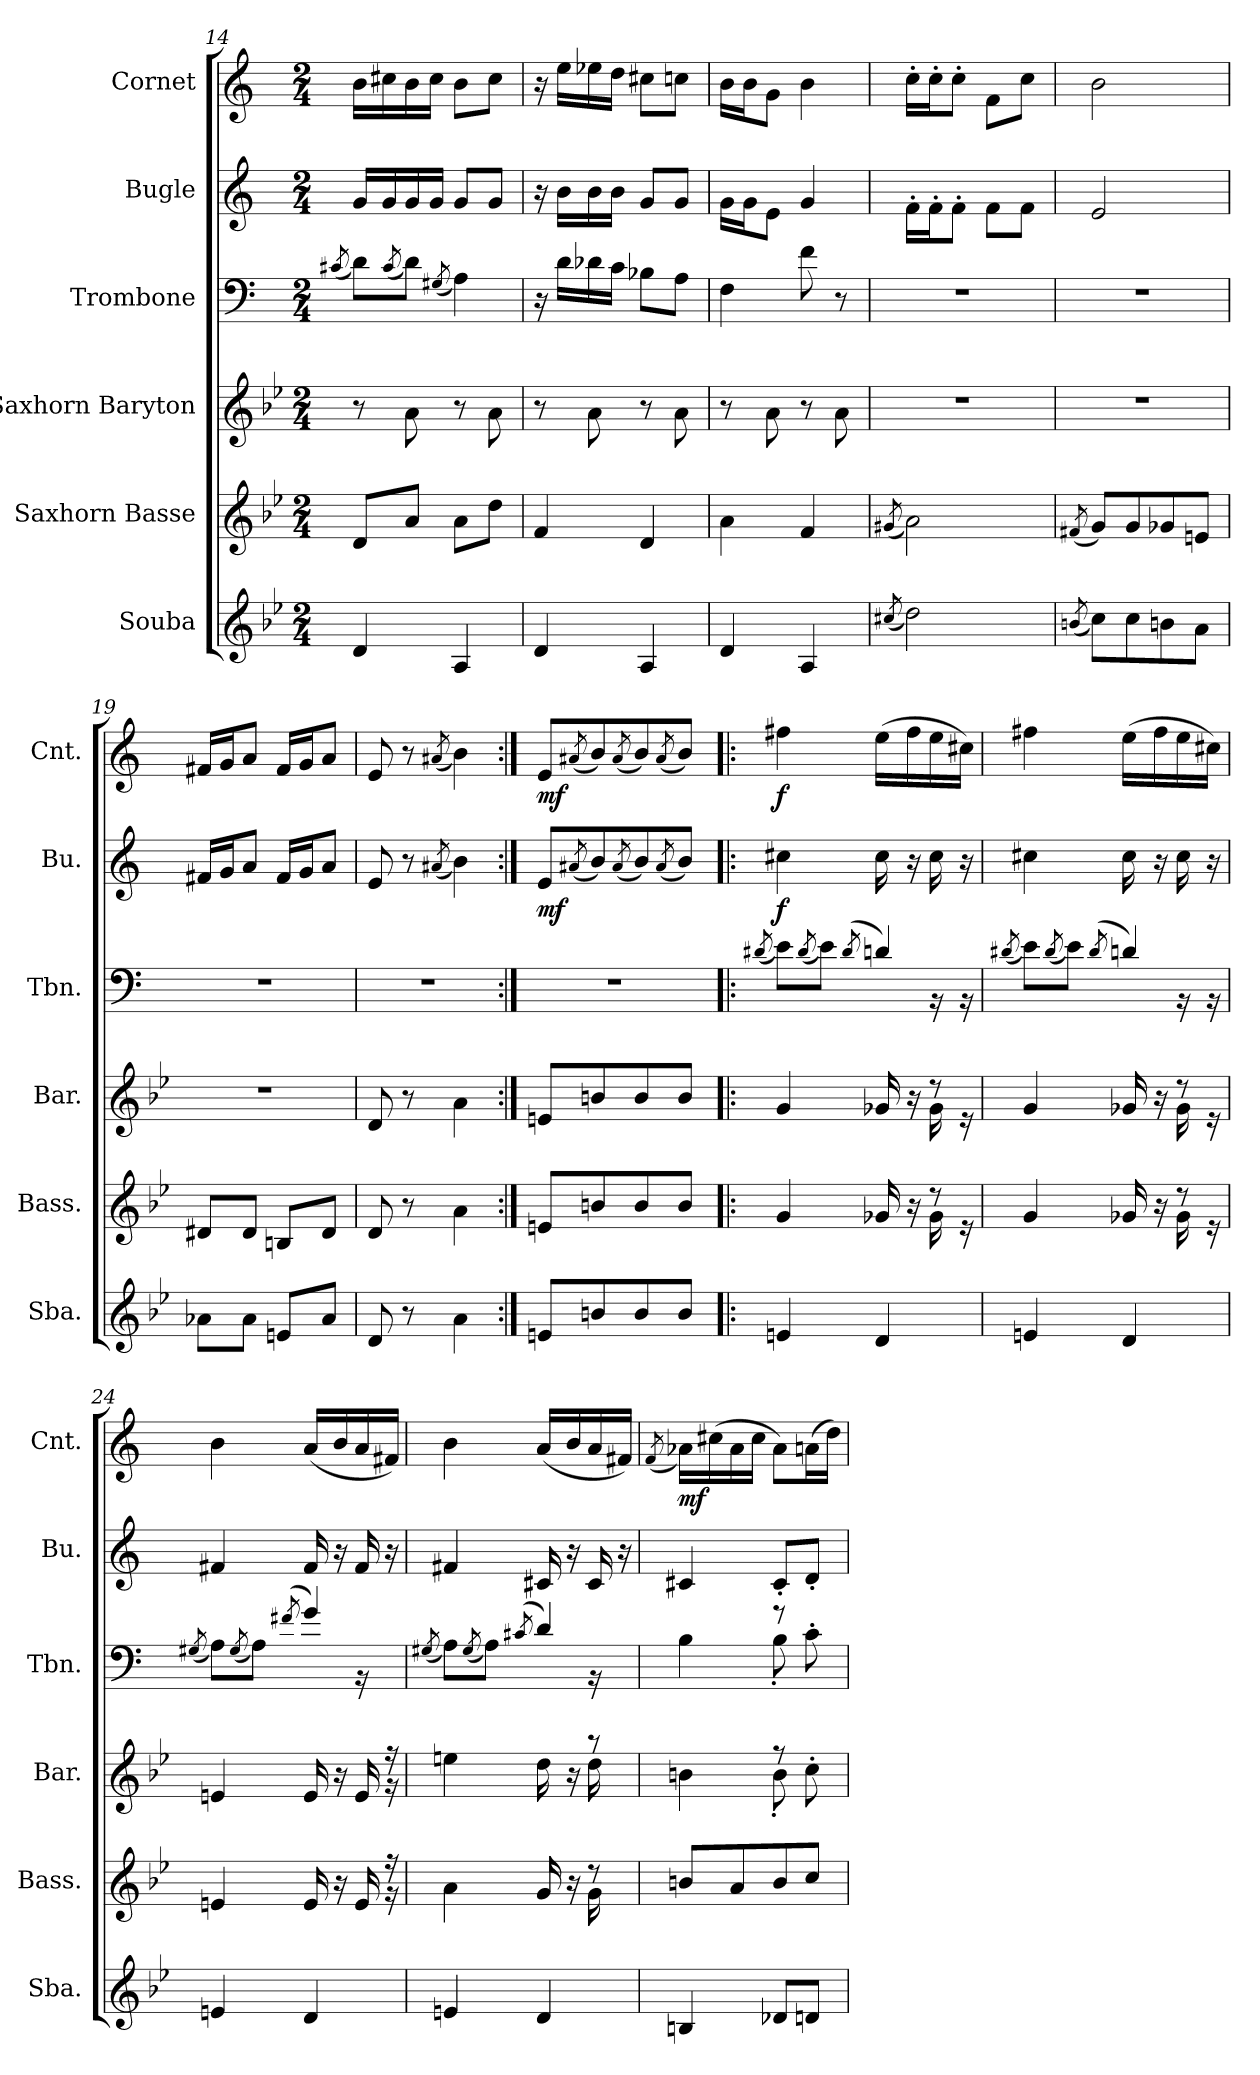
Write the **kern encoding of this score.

**kern	**kern	**kern	**kern	**kern	**dynam	**kern	**dynam
*part6	*part5	*part4	*part3	*part2	*part2	*part1	*part1
*staff6	*staff5	*staff4	*staff3	*staff2	*staff2	*staff1	*staff1
*I"Souba	*I"Saxhorn Basse	*I"Saxhorn Baryton	*I"Trombone	*I"Bugle	*	*I"Cornet	*
*I'Sba.	*I'Bass.	*I'Bar.	*I'Tbn.	*I'Bu.	*	*I'Cnt.	*
*clefG2	*clefG2	*clefG2	*clefF4	*clefG2	*	*clefG2	*
*ITrd15c26	*ITrd8c14	*ITrd8c14	*	*ITrd1c2	*	*ITrd1c2	*
*k[b-e-]	*k[b-e-]	*k[b-e-]	*k[]	*k[b-e-]	*	*k[b-e-]	*
*M2/4	*M2/4	*M2/4	*M2/4	*M2/4	*	*M2/4	*
=14	=14	=14	=14	=14	=14	=14	=14
.	.	.	(<8qc#X/	.	.	.	.
4DD/	8D/L	8r	8d\L)	16f/LL	.	16a\LL	.
.	.	.	.	16f/	.	16bn\	.
.	.	.	(<8qc#/	.	.	.	.
.	8A/J	8A\	8d\J)	16f/	.	16a\	.
.	.	.	.	16f/JJ	.	16b\JJ	.
.	.	.	(<8qG#X/	.	.	.	.
4AAA/	8A\L	8r	4A\)	8f/L	.	8a\L	.
.	8d\J	8A\	.	8f/J	.	8b\J	.
=15	=15	=15	=15	=15	=15	=15	=15
4DD/	4F/	8r	16r	16r	.	16r	.
.	.	.	16d\LL	16a\LL	.	16dd\LL	.
.	.	8A\	16d-X\	16a\	.	16dd-X\	.
.	.	.	16c\JJ	16a\JJ	.	16cc\JJ	.
4AAA/	4D/	8r	8B-X\L	8f/L	.	8bn\L	.
.	.	8A\	8A\J	8f/J	.	8b-X\J	.
=16	=16	=16	=16	=16	=16	=16	=16
4DD/	4A\	8r	4F\	16f\LL	.	16a\LL	.
.	.	.	.	16f\J	.	16a\J	.
.	.	8A\	.	8d\J	.	8f\J	.
4AAA/	4F/	8r	8f:\	4f/	.	4a\	.
.	.	8A\	8r	.	.	.	.
=17	=17	=17	=17	=17	=17	=17	=17
(<8qC#X/	(<8qG#X/	.	.	.	.	.	.
2D\)	2A\)	2r	2r	16e-'\LL	.	16b-'\LL	.
.	.	.	.	16e-'\J	.	16b-'\J	.
.	.	.	.	8e-'\J	.	8b-'\J	.
.	.	.	.	8e-\L	.	8e-\L	.
.	.	.	.	8e-\J	.	8b-\J	.
!!LO:PB:g=z
=18	=18	=18	=18	=18	=18	=18	=18
(<8qBBn/	(<8qF#X/	.	.	.	.	.	.
8C\L)	8G/L)	2r	2r	2d/	.	2a\	.
8C\	8G/	.	.	.	.	.	.
8BBn\	8G-X/	.	.	.	.	.	.
8AA\J	8En/J	.	.	.	.	.	.
=19	=19	=19	=19	=19	=19	=19	=19
8AA-X\L	8D#X/L	2r	2r	16en/LL	.	16en/LL	.
.	.	.	.	16f/J	.	16f/J	.
8AA-\J	8D#/J	.	.	8g/J	.	8g/J	.
8EEn/L	8BBn/L	.	.	16e/LL	.	16e/LL	.
.	.	.	.	16f/J	.	16f/J	.
8AA-/J	8D#/J	.	.	8g/J	.	8g/J	.
=20	=20	=20	=20	=20	=20	=20	=20
8DD/	8D/	8D/	2r	8d/	.	8d/	.
8r	8r	8r	.	8r	.	8r	.
.	.	.	.	(<8qg#X/	.	(<8qg#X/	.
!	!	!	!	!	!LO:DY:b	!	!LO:DY:b
4AA\	4A\	4A\	.	4a\)	other-dynamics	4a\)	other-dynamics
=21:|!	=21:|!	=21:|!	=21:|!	=21:|!	=21:|!	=21:|!	=21:|!
!	!	!	!	!	!LO:DY:b	!	!LO:DY:b
8EEn/L	8En/L	8En/L	2r	8d/L	mf	8d/L	mf
.	.	.	.	(<8qg#X/	.	(<8qg#X/	.
8BBn/	8Bn/	8Bn/	.	8a/)	.	8a/)	.
.	.	.	.	(<8qg#/	.	(<8qg#/	.
8BB/	8B/	8B/	.	8a/)	.	8a/)	.
.	.	.	.	(<8qg#/	.	(<8qg#/	.
8BB/J	8B/J	8B/J	.	8a/J)	.	8a/J)	.
!!LO:LB:g=z
=22!|:	=22!|:	=22!|:	=22!|:	=22!|:	=22!|:	=22!|:	=22!|:
.	.	.	(<8qd#X/	.	.	.	.
*	*^	*^	*^	*	*	*	*
!	!	!	!	!	!	!	!	!LO:DY:b	!	!LO:DY:b
4EEn/	4G/	4.ryy	4G/	4.ryy	8e\L)	4.ryy	4bn\	f	4een\	f
.	.	.	.	.	(<8qd#/	.	.	.	.	.
.	.	.	.	.	8e\J)	.	.	.	.	.
.	.	.	.	.	(<8qd#/	.	.	.	.	.
4DD/	16G-X/	.	16G-X/	.	4dn/)	.	16b\	.	(>16dd\LL	.
.	16r	.	16r	.	.	.	16r	.	16ee\	.
.	8r	16G-\	8r	16G-\	.	16r	16b\	.	16dd\	.
.	.	16r	.	16r	.	16r	16r	.	16bn\JJ)	.
=23	=23	=23	=23	=23	=23	=23	=23	=23	=23	=23
.	.	.	.	.	(<8qd#X/	.	.	.	.	.
4EEn/	4G/	4.ryy	4G/	4.ryy	8e\L)	4.ryy	4bn\	.	4een\	.
.	.	.	.	.	(<8qd#/	.	.	.	.	.
.	.	.	.	.	8e\J)	.	.	.	.	.
.	.	.	.	.	(<8qd#/	.	.	.	.	.
4DD/	16G-X/	.	16G-X/	.	4dn/)	.	16b\	.	(>16dd\LL	.
.	16r	.	16r	.	.	.	16r	.	16ee\	.
.	8r	16G-\	8r	16G-\	.	16r	16b\	.	16dd\	.
.	.	16r	.	16r	.	16r	16r	.	16bn\JJ)	.
=24	=24	=24	=24	=24	=24	=24	=24	=24	=24	=24
.	.	.	.	.	(<8qG#X/	.	.	.	.	.
4EEn/	4En/	4..ryy	4En/	4..ryy	8A\L)	4.ryy	4en/	.	4a\	.
.	.	.	.	.	(<8qG#/	.	.	.	.	.
.	.	.	.	.	8A\J)	.	.	.	.	.
.	.	.	.	.	(<8qf#X/	.	.	.	.	.
4DD/	16E/	.	16E/	.	4g/)	.	16e/	.	(<16g/LL	.
.	16r	.	16r	.	.	.	16r	.	16a/	.
.	16E/	.	16E/	.	.	16r	16e/	.	16g/	.
.	16r	16r	16r	16r	.	16ryy	16r	.	16en/JJ)	.
!!LO:PB:g=z
=25	=25	=25	=25	=25	=25	=25	=25	=25	=25	=25
.	.	.	.	.	(<8qG#X/	.	.	.	.	.
4EEn/	4A\	4.ryy	4en\	4.ryy	8A\L)	4.ryy	4en/	.	4a\	.
.	.	.	.	.	(<8qG#/	.	.	.	.	.
.	.	.	.	.	8A\J)	.	.	.	.	.
.	.	.	.	.	(<8qc#X/	.	.	.	.	.
4DD/	16G/	.	16d\	.	4d/)	.	16Bn/	.	(<16g/LL	.
.	16r	.	16r	.	.	.	16r	.	16a/	.
.	8r	16G\	8r	16d\	.	16r	16B/	.	16g/	.
.	.	16ryy	.	16ryy	.	16ryy	16r	.	16en/JJ)	.
*	*v	*v	*	*	*	*	*	*	*	*
=26	=26	=26	=26	=26	=26	=26	=26	=26	=26
.	.	.	.	.	.	.	.	(<8qe-/	.
!	!	!	!	!	!	!	!	!	!LO:DY:b
4BBBn/	8Bn/L	4Bn\	4ryy	4B\	4ryy	4Bn/	.	16g-X\LL)	mf
.	.	.	.	.	.	.	.	(<16bn\	.
.	8A/	.	.	.	.	.	.	16g-\	.
.	.	.	.	.	.	.	.	16b\JJ	.
8DD-X/L	8B/	8r	8B'\	8r	8B'\	8B'/L	.	8g-\L)	.
8DDn/J	8c/J	8c'\	8ryy	8c'\	8ryy	8c'/J	.	(<16gn\L	.
.	.	.	.	.	.	.	.	16cc\JJ)	.
*	*	*v	*v	*	*	*	*	*	*
*	*	*	*v	*v	*	*	*	*
=	=	=	=	=	=	=	=
*-	*-	*-	*-	*-	*-	*-	*-
